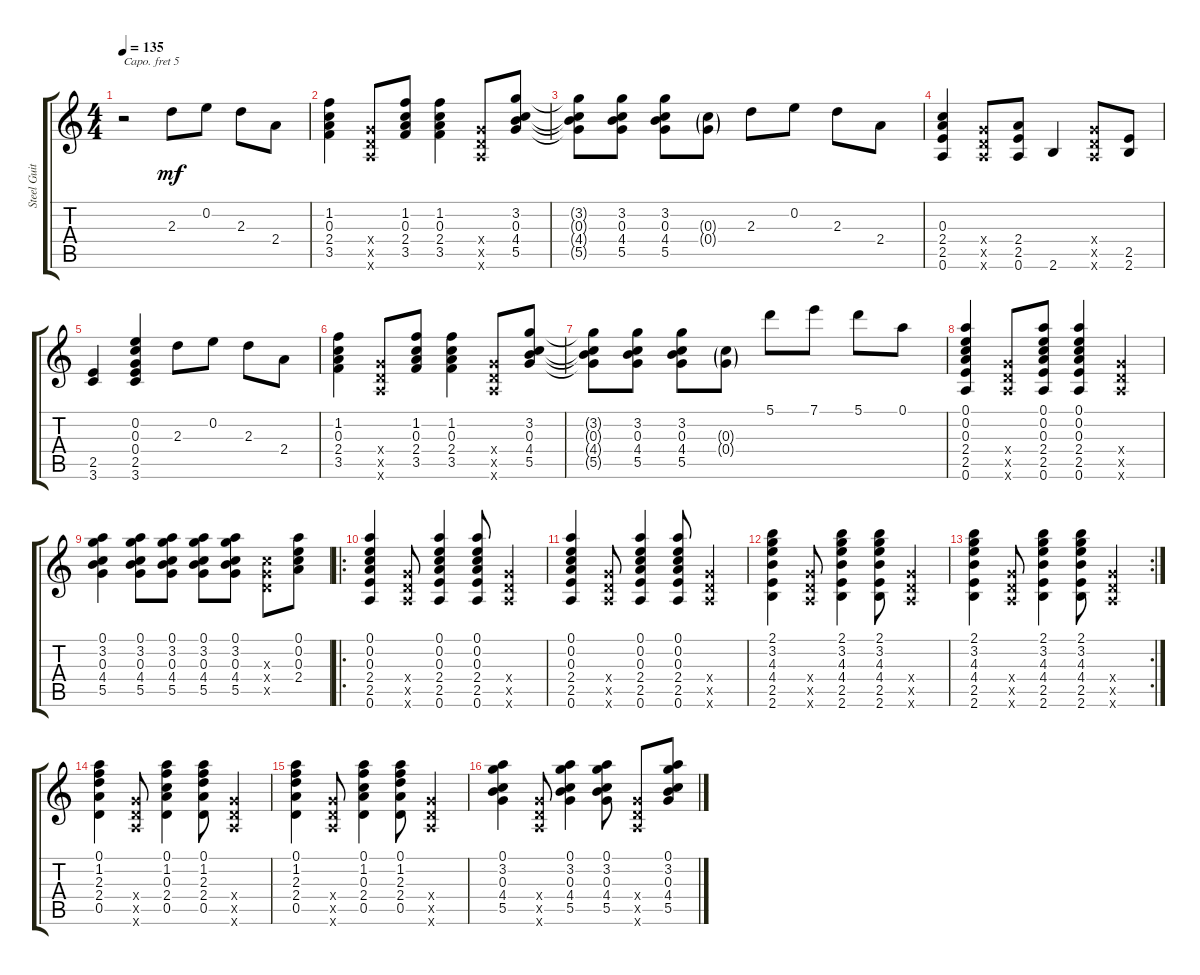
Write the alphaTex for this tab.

\track ("Steel Guitar" "Steel Guit") {instrument acousticguitarsteel}
\staff {score tabs}
\capo 5
\tuning (E4 B3 G3 D3 A2 E2) {hide}
\ts (4 4)
\tempo 135
\clef g2
\ks c
r.2{dy mf instrument acousticguitarsteel} 2.3.8 0.2.8 2.3.8 2.4.8 |
(1.2 0.3 2.4 3.5).4 (0.4{x} 0.5{x} 0.6{x}).8 (1.2 0.3 2.4 3.5).8 (1.2 0.3 2.4 3.5).4 (0.4{x} 0.5{x} 0.6{x}).8 (3.2 0.3 4.4 5.5).8 |
(3.2{t} 0.3{t} 4.4{t} 5.5{t}).8 (3.2 0.3 4.4 5.5).8 (3.2 0.3 4.4 5.5).8 (0.3{g} 0.4{g}).8 2.3.8 0.2.8 2.3.8 2.4.8 |
(0.3 2.4 2.5 0.6).4 (0.4{x} 0.5{x} 0.6{x}).8 (2.4 2.5 0.6).8 2.6.4 (0.4{x} 0.5{x} 0.6{x}).8 (2.5 2.6).8 |
(2.5 3.6).4 (0.2 0.3 0.4 2.5 3.6).4 2.3.8 0.2.8 2.3.8 2.4.8 |
(1.2 0.3 2.4 3.5).4 (0.4{x} 0.5{x} 0.6{x}).8 (1.2 0.3 2.4 3.5).8 (1.2 0.3 2.4 3.5).4 (0.4{x} 0.5{x} 0.6{x}).8 (3.2 0.3 4.4 5.5).8 |
(3.2{t} 0.3{t} 4.4{t} 5.5{t}).8 (3.2 0.3 4.4 5.5).8 (3.2 0.3 4.4 5.5).8 (0.3{g} 0.4{g}).8 5.1.8 7.1.8 5.1.8 0.1.8 |
(0.1 0.2 0.3 2.4 2.5 0.6).4 (0.4{x} 0.5{x} 0.6{x}).8 (0.1 0.2 0.3 2.4 2.5 0.6).8 (0.1 0.2 0.3 2.4 2.5 0.6).4 (0.4{x} 0.5{x} 0.6{x}).4 |
(0.1 3.2 0.3 4.4 5.5).4 (0.1 3.2 0.3 4.4 5.5).8 (0.1 3.2 0.3 4.4 5.5).8 (0.1 3.2 0.3 4.4 5.5).8 (0.1 3.2 0.3 4.4 5.5).8 (0.3{x} 0.4{x} 0.5{x}).8 (0.1 0.2 0.3 2.4).8 |
\ro
(0.1 0.2 0.3 2.4 2.5 0.6).4 (0.4{x} 0.5{x} 0.6{x}).8 (0.1 0.2 0.3 2.4 2.5 0.6).4 (0.1 0.2 0.3 2.4 2.5 0.6).8 (0.4{x} 0.5{x} 0.6{x}).4 |
(0.1 0.2 0.3 2.4 2.5 0.6).4 (0.4{x} 0.5{x} 0.6{x}).8 (0.1 0.2 0.3 2.4 2.5 0.6).4 (0.1 0.2 0.3 2.4 2.5 0.6).8 (0.4{x} 0.5{x} 0.6{x}).4 |
(2.1 3.2 4.3 4.4 2.5 2.6).4 (0.4{x} 0.5{x} 0.6{x}).8 (2.1 3.2 4.3 4.4 2.5 2.6).4 (2.1 3.2 4.3 4.4 2.5 2.6).8 (0.4{x} 0.5{x} 0.6{x}).4 |
\rc 2
(2.1 3.2 4.3 4.4 2.5 2.6).4 (0.4{x} 0.5{x} 0.6{x}).8 (2.1 3.2 4.3 4.4 2.5 2.6).4 (2.1 3.2 4.3 4.4 2.5 2.6).8 (0.4{x} 0.5{x} 0.6{x}).4 |
(0.1 1.2 2.3 2.4 0.5).4 (0.4{x} 0.5{x} 0.6{x}).8 (0.1 1.2 0.3 2.4 0.5).4 (0.1 1.2 2.3 2.4 0.5).8 (0.4{x} 0.5{x} 0.6{x}).4 |
(0.1 1.2 2.3 2.4 0.5).4 (0.4{x} 0.5{x} 0.6{x}).8 (0.1 1.2 0.3 2.4 0.5).4 (0.1 1.2 2.3 2.4 0.5).8 (0.4{x} 0.5{x} 0.6{x}).4 |
(0.1 3.2 0.3 4.4 5.5).4 (0.4{x} 0.5{x} 0.6{x}).8 (0.1 3.2 0.3 4.4 5.5).4 (0.1 3.2 0.3 4.4 5.5).8 (0.4{x} 0.5{x} 0.6{x}).8 (0.1 3.2 0.3 4.4 5.5).8
